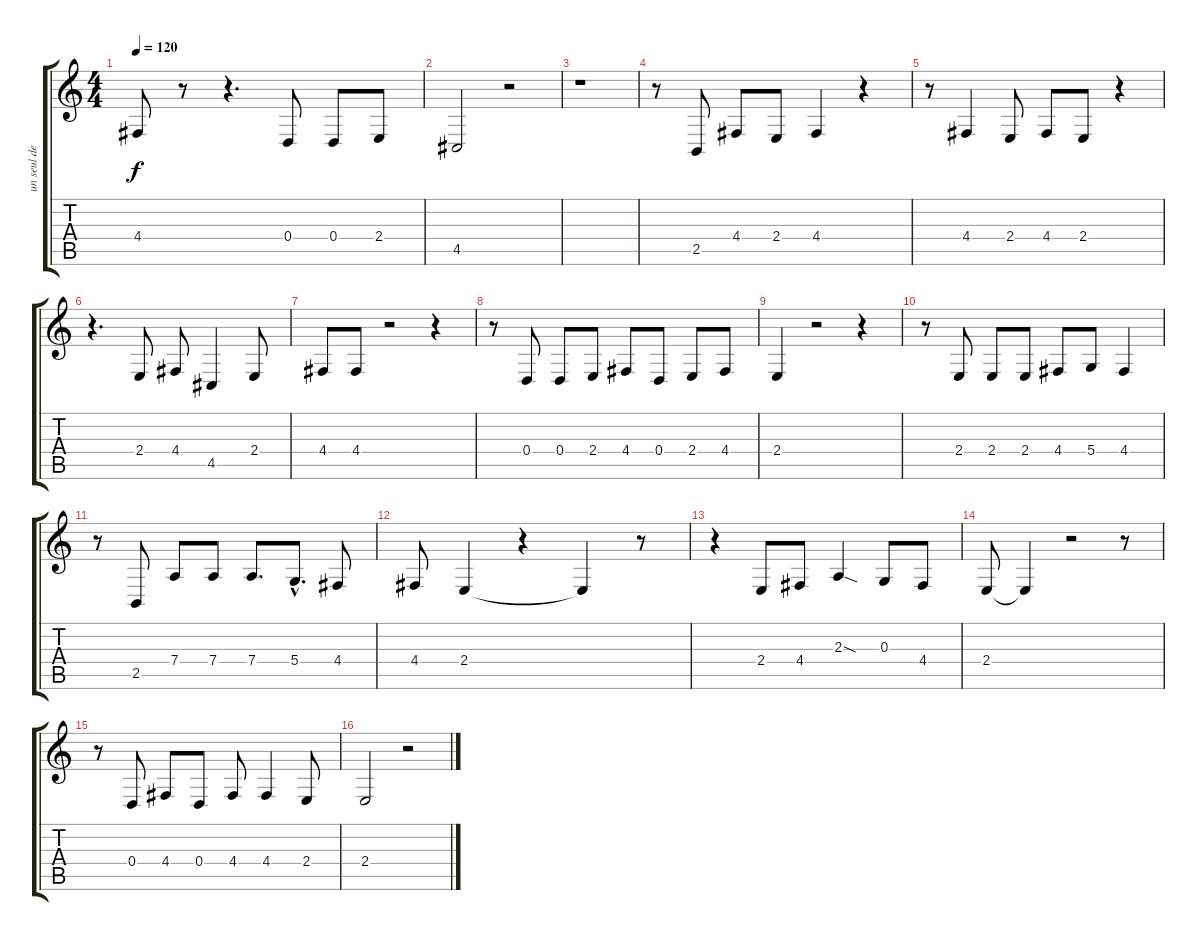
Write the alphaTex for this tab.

\track ("un seul des wriggles" "un seul de") {instrument lead6voice}
\staff {score tabs}
\tuning (E4 B3 G3 D3 A2 E2) {hide}
\ts (4 4)
\tempo 120
\clef g2
\ks c
4.4.8{dy f} r.8 r.4{d} 0.4.8 0.4.8 2.4.8 |
4.5.2 r.2 |
r.1 |
r.8 2.5.8 4.4.8 2.4.8 4.4.4 r.4 |
r.8 4.4.4 2.4.8 4.4.8 2.4.8 r.4 |
r.4{d} 2.4.8 4.4.8 4.5.4 2.4.8 |
4.4.8 4.4.8 r.2 r.4 |
r.8 0.4.8 0.4.8 2.4.8 4.4.8 0.4.8 2.4.8 4.4.8 |
2.4.4 r.2 r.4 |
r.8 2.4.8 2.4.8 2.4.8 4.4.8 5.4.8 4.4.4 |
r.8 2.5.8 7.4.8 7.4.8 7.4.8{d} 5.4{hac}.8{d} 4.4.8 |
4.4.8 2.4.4 r.4 2.4{t}.4 r.8 |
r.4 2.4.8 4.4.8 2.3{sod}.4 0.3.8 4.4.8 |
2.4.8 2.4{t}.4 r.2 r.8 |
r.8 0.4.8 4.4.8 0.4.8 4.4.8 4.4.4 2.4.8 |
2.4.2 r.2
